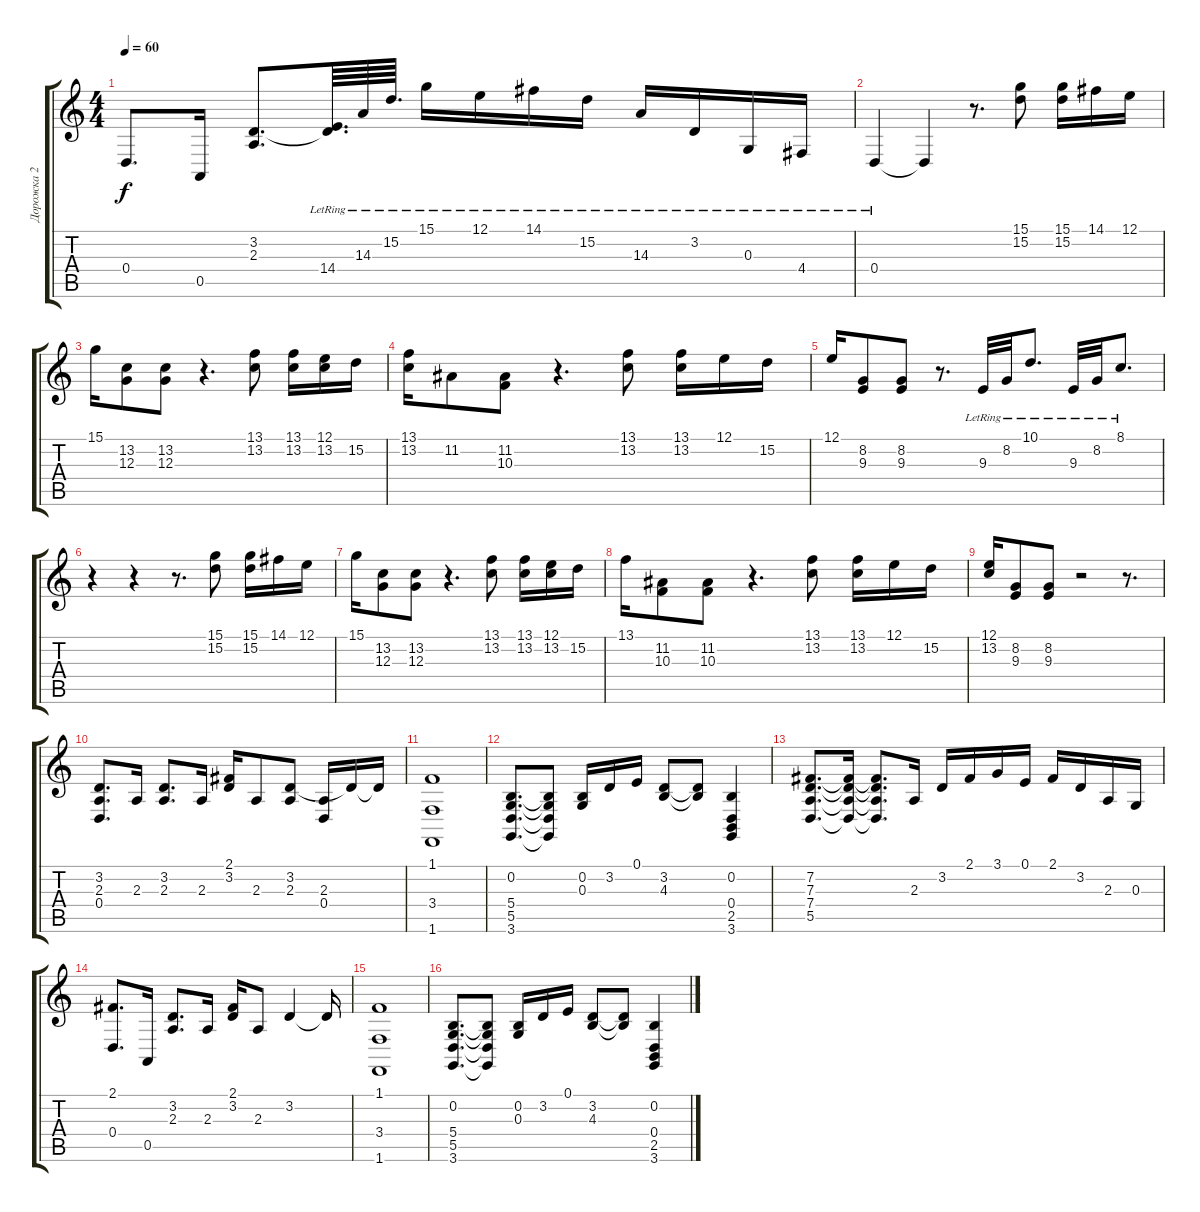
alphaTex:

\track ("Дорожка 2" "Дорожка 2") {instrument electricgrandpiano}
\staff {score tabs}
\tuning (E4 B3 G3 D3 A2 E2) {hide}
\ts (4 4)
\tempo 60
\clef g2
\ks c
0.4.8{d dy f} 0.5.16 (3.2 2.3).8{d} (3.2{t} 14.4{lr}).64{d} 14.3{lr}.64 15.2{lr}.64{d} 15.1{lr}.16 12.1{lr}.16 14.1{lr}.16 15.2{lr}.16 14.3{lr}.16 3.2{lr}.16 0.3{lr}.16 4.4{lr}.16 |
0.4{lr}.4 0.4{t}.4 r.8{d} (15.1 15.2).8 (15.1 15.2).16 14.1.16 12.1.16 |
15.1.16 (13.2 12.3).8 (13.2 12.3).8 r.4{d} (13.1 13.2).8 (13.1 13.2).16 (12.1 13.2).16 15.2.16 |
(13.1 13.2).16 11.2.8 (11.2 10.3).8 r.4{d} (13.1 13.2).8 (13.1 13.2).16 12.1.16 15.2.16 |
12.1.16 (8.2 9.3).8 (8.2 9.3).8 r.8{d} 9.3{lr}.32 8.2{lr}.32 10.1{lr}.8{d} 9.3{lr}.32 8.2{lr}.32 8.1{lr}.8{d} |
r.4 r.4 r.8{d} (15.1 15.2).8 (15.1 15.2).16 14.1.16 12.1.16 |
15.1.16 (13.2 12.3).8 (13.2 12.3).8 r.4{d} (13.1 13.2).8 (13.1 13.2).16 (12.1 13.2).16 15.2.16 |
13.1.16 (11.2 10.3).8 (11.2 10.3).8 r.4{d} (13.1 13.2).8 (13.1 13.2).16 12.1.16 15.2.16 |
(12.1 13.2).16 (8.2 9.3).8 (8.2 9.3).8 r.2 r.8{d} |
(3.2 2.3 0.4).8{d} 2.3.16 (3.2 2.3).8{d} 2.3.16 (2.1 3.2).16 2.3.8 (3.2 2.3).8 (2.3 0.4).16 3.2{t}.16 3.2{t}.16 |
(1.1 3.4 1.6).1 |
(0.2 5.4 5.5 3.6).8{d} (0.2{t} 5.4{t} 5.5{t} 3.6{t}).8 (0.2 0.3).16 3.2.16 0.1.16 (3.2 4.3).8 (3.2{t} 4.3{t}).8 (0.2 0.4 2.5 3.6).4 |
(7.2 7.3 7.4 5.5).8{d} (7.2{t} 7.3{t} 7.4{t} 5.5{t}).16 (7.2{t} 7.3{t} 7.4{t} 5.5{t}).8{d} 2.3.16 3.2.16 2.1.16 3.1.16 0.1.16 2.1.16 3.2.16 2.3.16 0.3.16 |
(2.1 0.4).8{d} 0.5.16 (3.2 2.3).8{d} 2.3.16 (2.1 3.2).16 2.3.8 3.2.4 3.2{t}.16 |
(1.1 3.4 1.6).1 |
(0.2 5.4 5.5 3.6).8{d} (0.2{t} 5.4{t} 5.5{t} 3.6{t}).8 (0.2 0.3).16 3.2.16 0.1.16 (3.2 4.3).8 (3.2{t} 4.3{t}).8 (0.2 0.4 2.5 3.6).4
